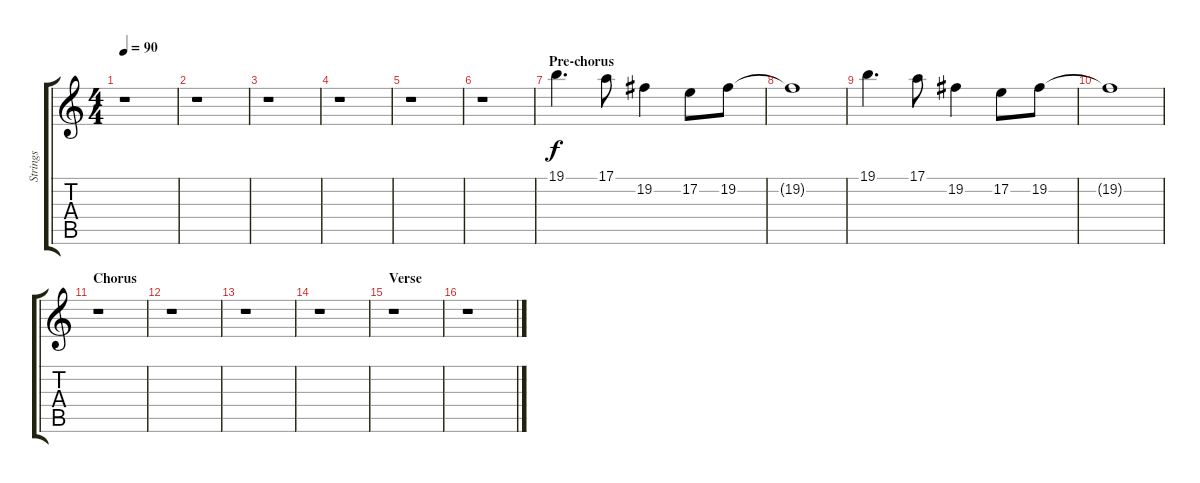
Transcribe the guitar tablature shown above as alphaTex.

\track ("Strings" "Strings") {instrument tremolostrings}
\staff {score tabs}
\tuning (E4 B3 G3 D3 A2 E2) {hide}
\ts (4 4)
\tempo 90
\clef g2
\ks c
r.1{dy f} |
r.1 |
r.1 |
r.1 |
r.1 |
r.1 |
\section ("" "Pre-chorus")
19.1.4{d} 17.1.8 19.2.4 17.2.8 19.2.8 |
19.2{t}.1 |
19.1.4{d} 17.1.8 19.2.4 17.2.8 19.2.8 |
19.2{t}.1 |
\section ("" "Chorus")
r.1 |
r.1 |
r.1 |
r.1 |
\section ("" "Verse")
r.1 |
r.1
